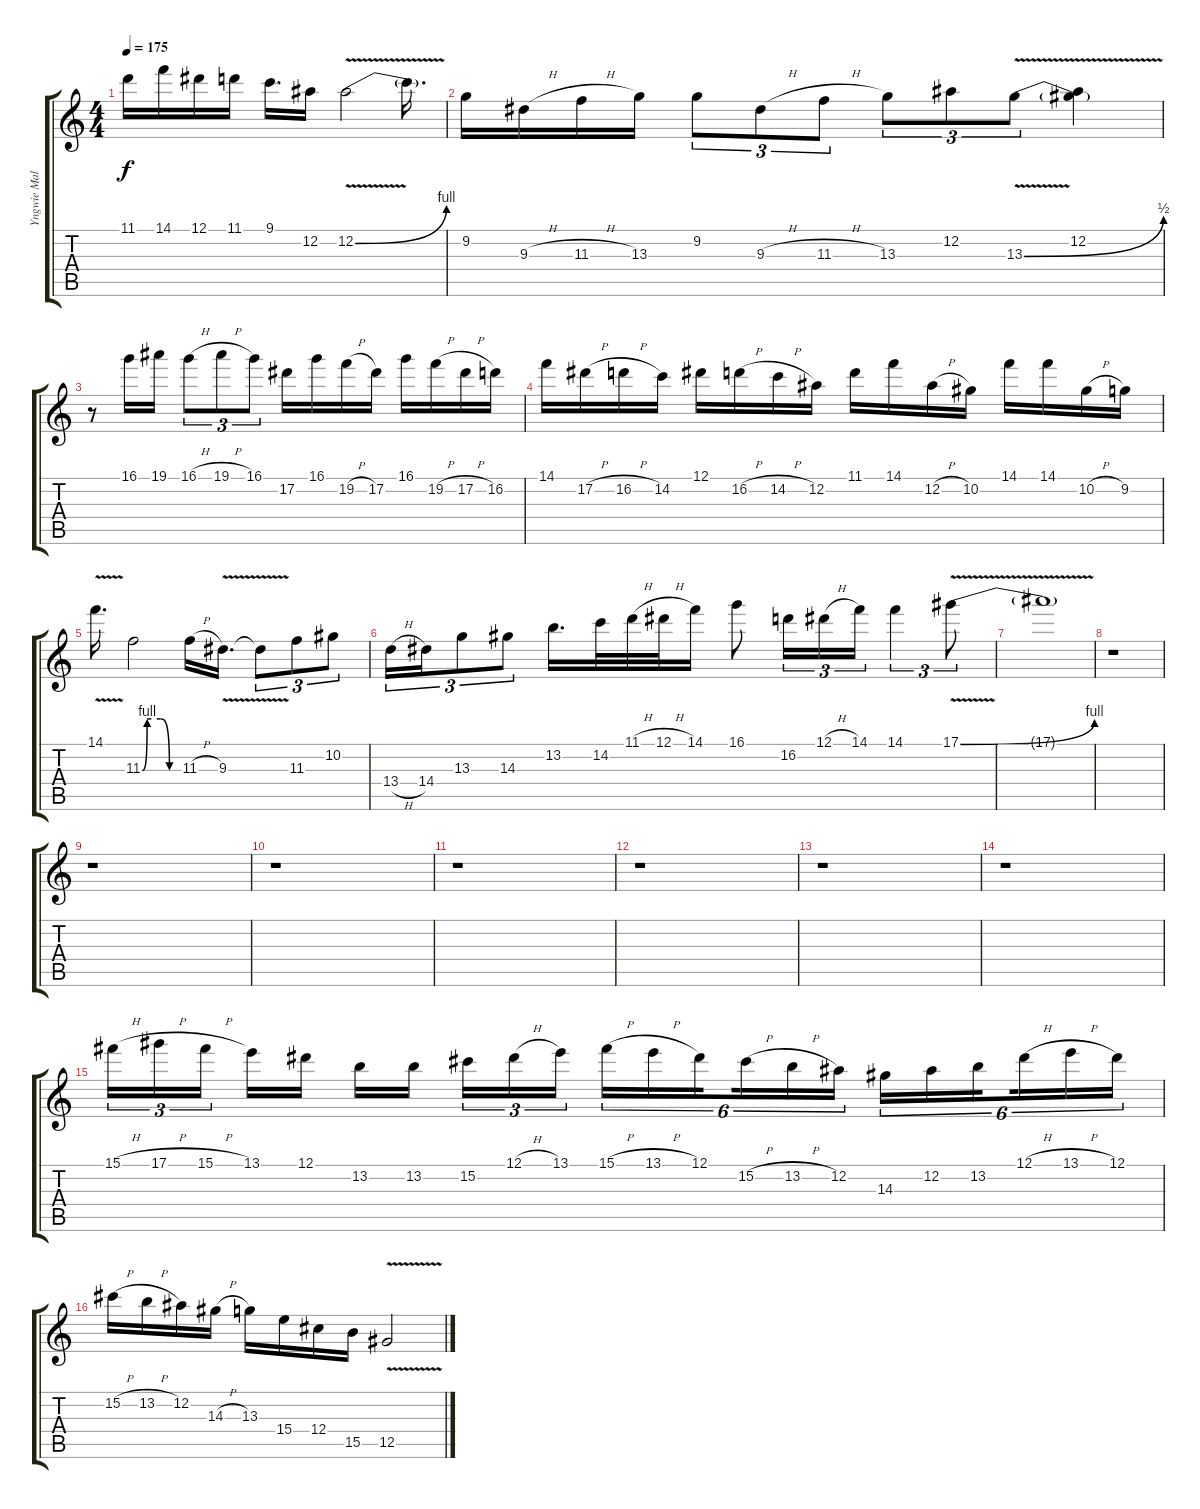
\track ("Yngwie Malmsteen" "Yngwie Mal") {instrument overdrivenguitar}
\staff {score tabs}
\tuning (Eb4 Bb3 Gb3 Db3 Ab2 Eb2) {hide}
\ts (4 4)
\tempo 175
\clef g2
\ks c
11.1.16{dy f} 14.1.16 12.1.16 11.1.16 9.1.16{d} 12.2.16 12.2{be (bend 0 0 60 4) v}.2 12.2{t}.16{d} |
9.2.16 9.3{h}.16 11.3{h}.16 13.3.16 9.2.8{tu (3 2)} 9.3{h}.8{tu (3 2)} 11.3{h}.8{tu (3 2)} 13.3.8{tu (3 2)} 12.2.8{tu (3 2)} 13.3{be (bend 0 0 60 2) v}.8{tu (3 2)} (12.2 13.3{t}).4 |
r.8 16.1.16 19.1.16 16.1{h}.8{tu (3 2)} 19.1{h}.8{tu (3 2)} 16.1.8{tu (3 2)} 17.2.16 16.1.16 19.2{h}.16 17.2.16 16.1.16 19.2{h}.16 17.2{h}.16 16.2.16 |
14.1.16 17.2{h}.16 16.2{h}.16 14.2.16 12.1.16 16.2{h}.16 14.2{h}.16 12.2.16 11.1.16 14.1.16 12.2{h}.16 10.2.16 14.1.16 14.1.16 10.2{h}.16 9.2.16 |
14.1{v}.16{d} 11.3{be (custom 0 0 8 4 15 4 30 4 45 0 60 0)}.2 11.3{h}.16 9.3{v}.16{d} 9.3{t}.8{tu (3 2)} 11.3.8{tu (3 2)} 10.2.8{tu (3 2)} |
13.4{h}.16{tu (3 2)} 14.4.16{tu (3 2)} 13.3.8{tu (3 2)} 14.3.8{tu (3 2)} 13.2.16{d} 14.2.32 11.1{h}.32 12.1{h}.32 14.1.16 16.1.8 16.2.16{tu (3 2)} 12.1{h}.16{tu (3 2)} 14.1.16{tu (3 2)} 14.1.4{tu (3 2)} 17.1{be (bend 0 0 60 4) v}.8{tu (3 2)} |
17.1{t}.1 |
r.1 |
r.1 |
r.1 |
r.1 |
r.1 |
r.1 |
r.1 |
15.1{h}.16{tu (3 2)} 17.1{h}.16{tu (3 2)} 15.1{h}.16{tu (3 2) beam splitsecondary} 13.1.16 12.1.16 13.2.16 13.2.16{beam splitsecondary} 15.2.16{tu (3 2)} 12.1{h}.16{tu (3 2)} 13.1.16{tu (3 2)} 15.1{h}.16{tu (6 4)} 13.1{h}.16{tu (6 4)} 12.1.16{tu (6 4) beam splitsecondary} 15.2{h}.16{tu (6 4)} 13.2{h}.16{tu (6 4)} 12.2.16{tu (6 4)} 14.3.16{tu (6 4)} 12.2.16{tu (6 4)} 13.2.16{tu (6 4) beam splitsecondary} 12.1{h}.16{tu (6 4)} 13.1{h}.16{tu (6 4)} 12.1.16{tu (6 4)} |
15.2{h}.16 13.2{h}.16 12.2.16 14.3{h}.16 13.3.16 15.4.16 12.4.16 15.5.16 12.5{v}.2
